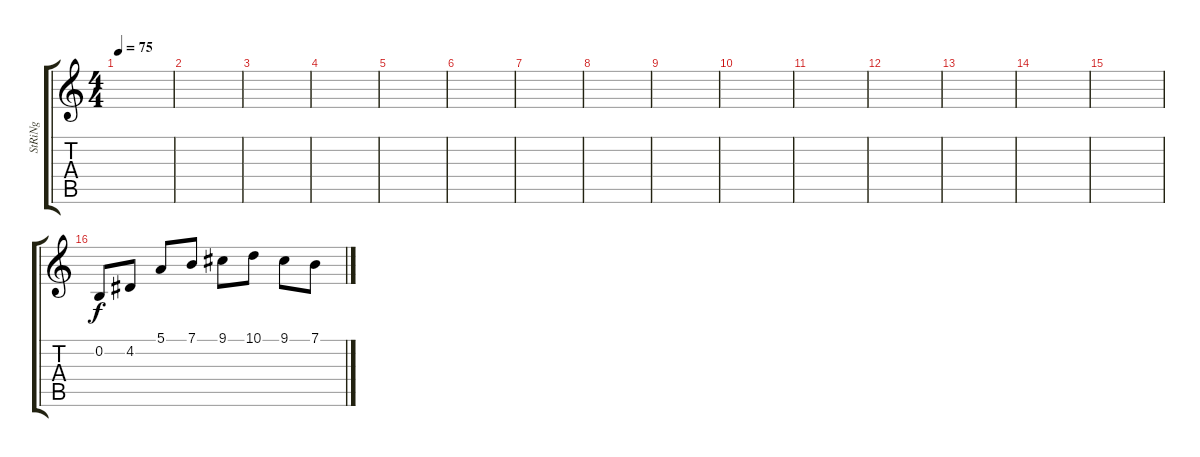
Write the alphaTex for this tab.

\track ("StRiNg" "StRiNg") {instrument stringensemble1}
\staff {score tabs}
\tuning (E4 B3 G3 D3 A2 E2) {hide}
\ts (4 4)
\tempo 75
\clef g2
\ks c
|
|
|
|
|
|
|
|
|
|
|
|
|
|
|
0.2.8 4.2.8 5.1.8 7.1.8 9.1.8 10.1.8 9.1.8 7.1.8
